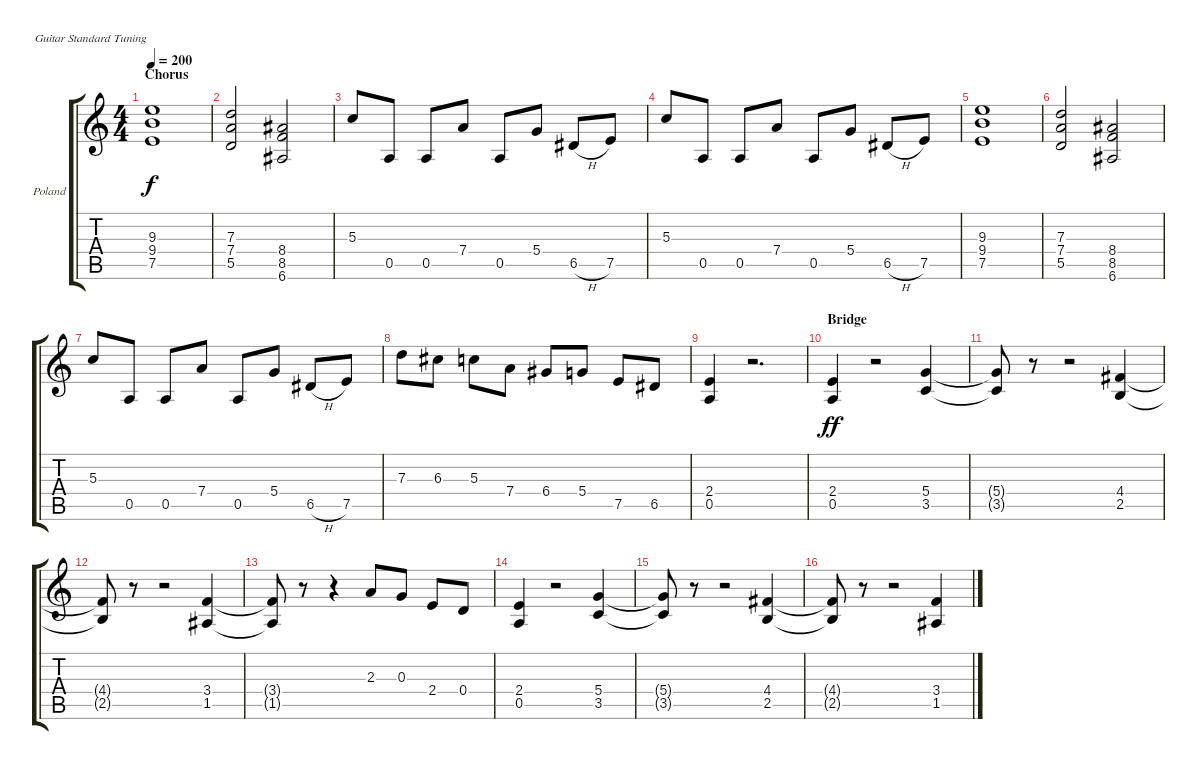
\bracketExtendMode groupsimilarinstruments
\firstSystemTrackNameOrientation horizontal
\otherSystemsTrackNameOrientation horizontal
\track ("Chris Poland" "Poland") {instrument distortionguitar}
\staff {score tabs}
\tuning (E4 B3 G3 D3 A2 E2)
\ts (4 4)
\section ("" "Chorus")
\tempo 200
\clef g2
\ks c
(9.3 9.4 7.5).1{dy f} |
(7.3 7.4 5.5).2 (8.4 8.5 6.6).2 |
5.3.8 0.5.8 0.5.8 7.4.8 0.5.8 5.4.8 6.5{h}.8 7.5.8 |
5.3.8 0.5.8 0.5.8 7.4.8 0.5.8 5.4.8 6.5{h}.8 7.5.8 |
(9.3 9.4 7.5).1 |
(7.3 7.4 5.5).2 (8.4 8.5 6.6).2 |
5.3.8 0.5.8 0.5.8 7.4.8 0.5.8 5.4.8 6.5{h}.8 7.5.8 |
7.3.8 6.3.8 5.3.8 7.4.8 6.4.8 5.4.8 7.5.8 6.5.8 |
(2.4 0.5).4 r.2{d} |
\section ("" "Bridge")
(2.4 0.5).4{dy ff} r.2 (5.4 3.5).4 |
(3.5{t} 5.4{t}).8 r.8 r.2 (4.4 2.5).4 |
(2.5{t} 4.4{t}).8 r.8 r.2 (3.4 1.5).4 |
(1.5{t} 3.4{t}).8 r.8 r.4 2.3.8 0.3.8 2.4.8 0.4.8 |
(2.4 0.5).4 r.2 (5.4 3.5).4 |
(3.5{t} 5.4{t}).8 r.8 r.2 (4.4 2.5).4 |
(2.5{t} 4.4{t}).8 r.8 r.2 (3.4 1.5).4
